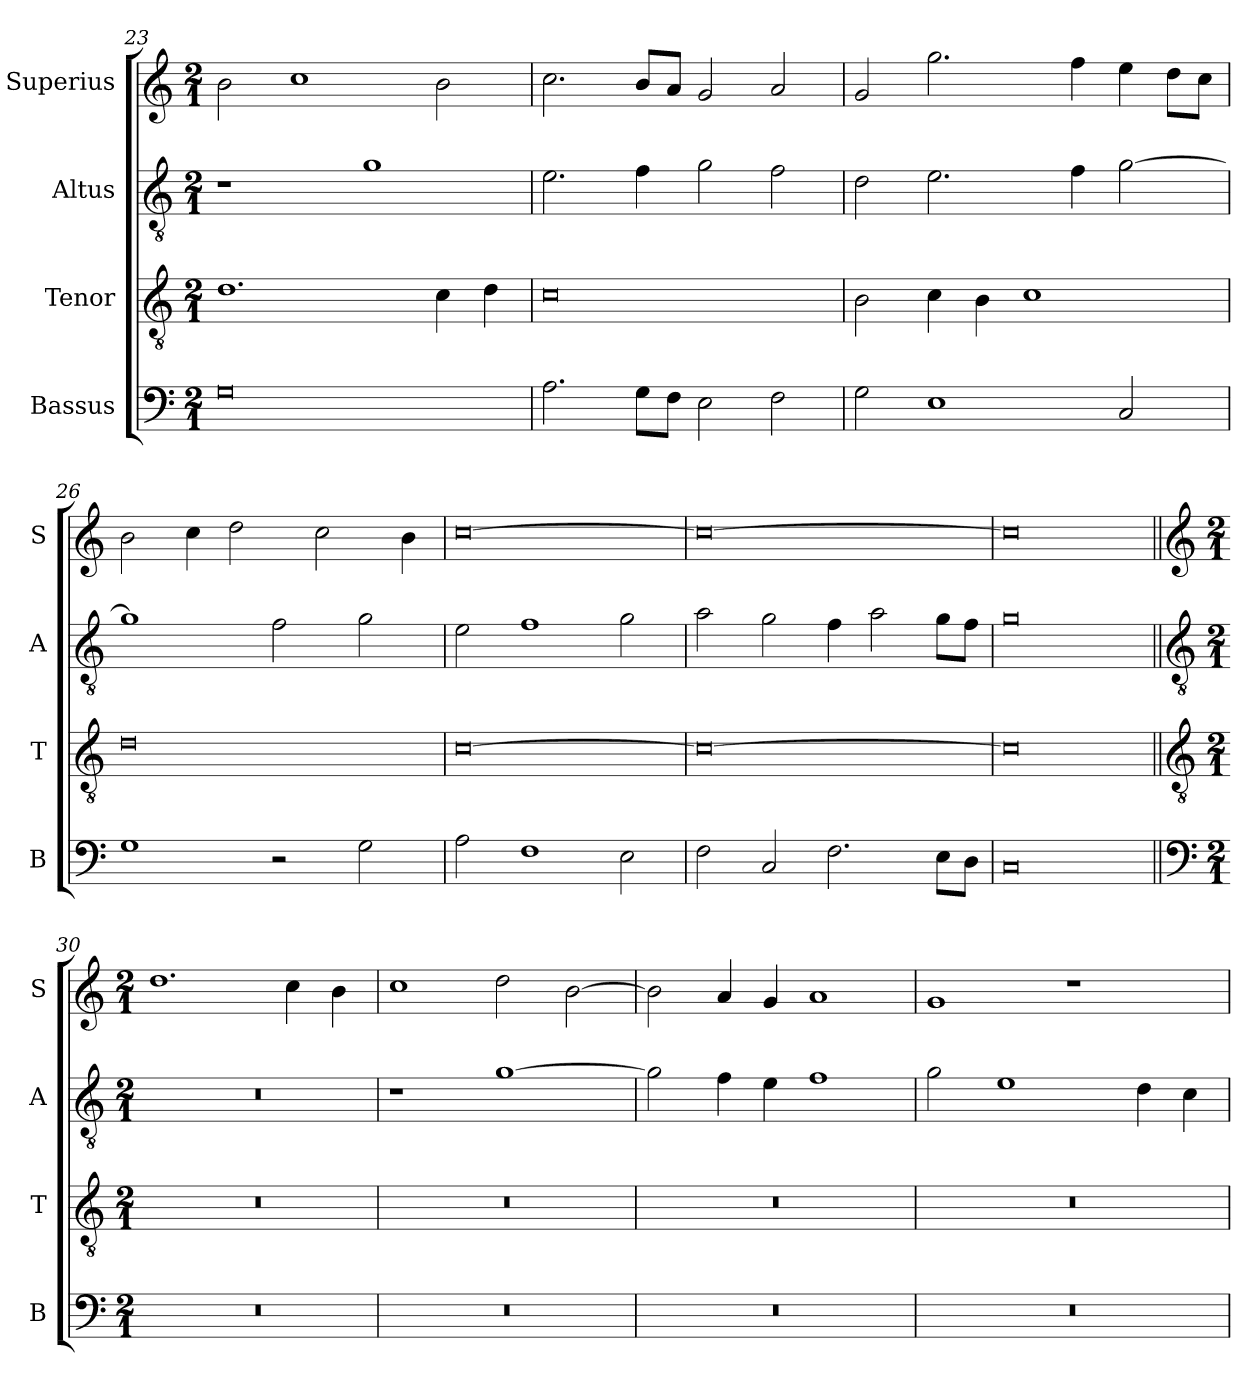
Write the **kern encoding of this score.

**kern	**kern	**kern	**kern
*part4	*part3	*part2	*part1
*staff4	*staff3	*staff2	*staff1
*I"Bassus	*I"Tenor	*I"Altus	*I"Superius
*I'B	*I'T	*I'A	*I'S
*clefF4	*clefGv2	*clefGv2	*clefG2
*k[]	*k[]	*k[]	*k[]
*M2/1	*M2/1	*M2/1	*M2/1
=23	=23	=23	=23
0G	1.d	1r	2b\
.	.	.	1cc
.	.	1g	.
.	4c\	.	2b\
.	4d\	.	.
=24	=24	=24	=24
2.A\	0c	2.e\	2.cc\
8G\L	.	4f\	8b/L
8F\J	.	.	8a/J
2E\	.	2g\	2g/
2F\	.	2f\	2a/
=25	=25	=25	=25
2G\	2B\	2d\	2g/
1E	4c\	2.e\	2.gg\
.	4B\	.	.
.	1c	.	.
.	.	4f\	4ff\
2C/	.	[2g\	4ee\
.	.	.	8dd\L
.	.	.	8cc\J
=26	=26	=26	=26
1G	0d	1g]	2b\
.	.	.	4cc\
.	.	.	2dd\
2r	.	2f\	.
.	.	.	2cc\
2G\	.	2g\	.
.	.	.	4b\
=27	=27	=27	=27
2A\	[0c	2e\	[0cc
1F	.	1f	.
2E\	.	2g\	.
=28	=28	=28	=28
2F\	0c_	2a\	0cc_
2C/	.	2g\	.
2.F\	.	4f\	.
.	.	2a\	.
8E\L	.	8g\L	.
8D\J	.	8f\J	.
=29	=29	=29	=29
0C	0c]	0g	0cc]
!!LO:LB:g=z
=30||	=30||	=30||	=30||
*clefF4	*clefGv2	*clefGv2	*clefG2
*k[]	*k[]	*k[]	*k[]
*M2/1	*M2/1	*M2/1	*M2/1
0r	0r	0r	1.dd
.	.	.	4cc\
.	.	.	4b\
=31	=31	=31	=31
0r	0r	1r	1cc
.	.	[1g	2dd\
.	.	.	[2b\
=32	=32	=32	=32
0r	0r	2g\]	2b\]
.	.	4f\	4a/
.	.	4e\	4g/
.	.	1f	1a
=33	=33	=33	=33
0r	0r	2g\	1g
.	.	1e	.
.	.	.	1r
.	.	4d\	.
.	.	4c\	.
=	=	=	=
*-	*-	*-	*-
